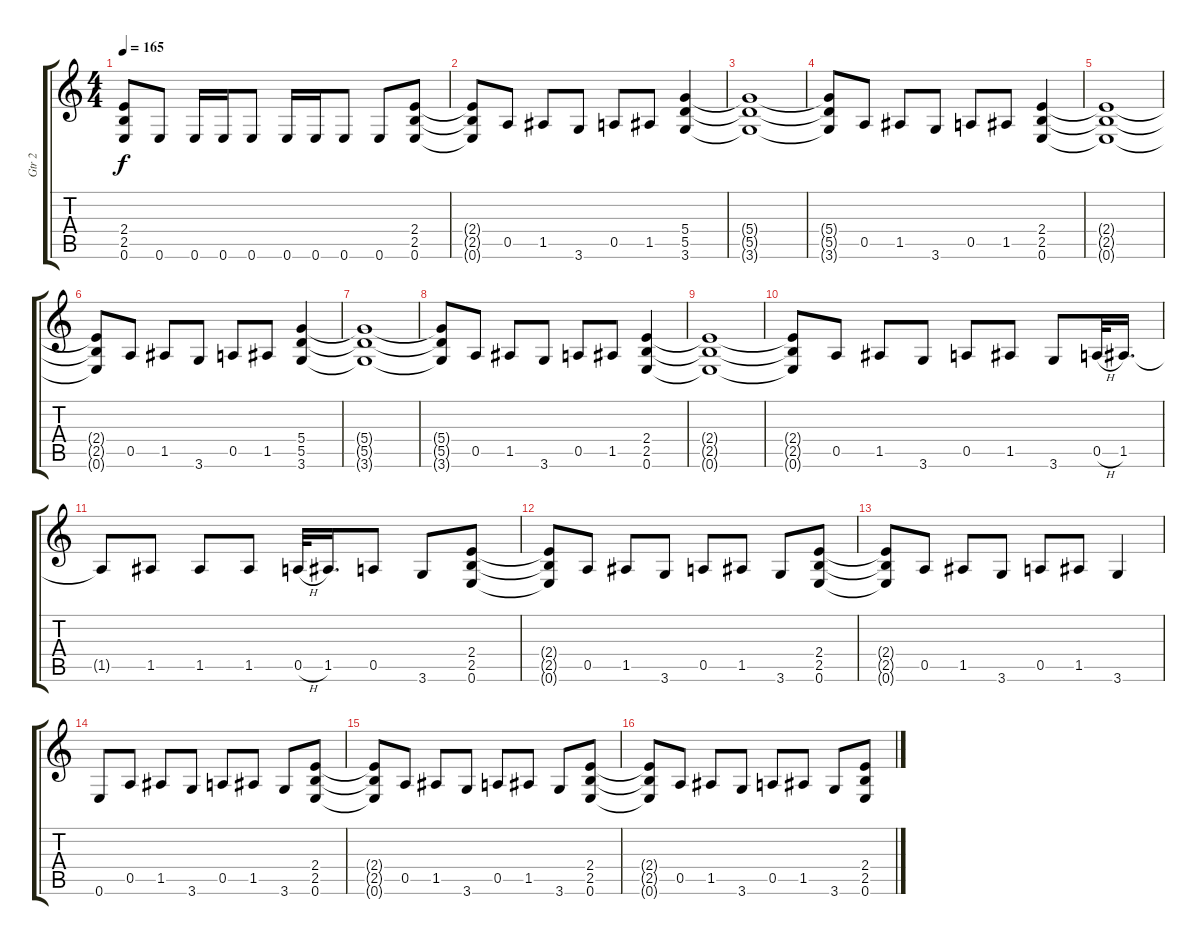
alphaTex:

\track ("Gtr 2" "Gtr 2") {instrument distortionguitar}
\staff {score tabs}
\tuning (E4 B3 G3 D3 A2 E2) {hide}
\ts (4 4)
\tempo 165
\clef g2
\ks c
(2.4{t} 2.5{t} 0.6{t}).8{dy f} 0.6.8 0.6.16 0.6.16 0.6.8 0.6.16 0.6.16 0.6.8 0.6.8 (2.4 2.5 0.6).8 |
(2.4{t} 2.5{t} 0.6{t}).8 0.5.8 1.5.8 3.6.8 0.5.8 1.5.8 (5.4 5.5 3.6).4 |
(5.4{t} 5.5{t} 3.6{t}).1 |
(5.4{t} 5.5{t} 3.6{t}).8 0.5.8 1.5.8 3.6.8 0.5.8 1.5.8 (2.4 2.5 0.6).4 |
(2.4{t} 2.5{t} 0.6{t}).1 |
(2.4{t} 2.5{t} 0.6{t}).8 0.5.8 1.5.8 3.6.8 0.5.8 1.5.8 (5.4 5.5 3.6).4 |
(5.4{t} 5.5{t} 3.6{t}).1 |
(5.4{t} 5.5{t} 3.6{t}).8 0.5.8 1.5.8 3.6.8 0.5.8 1.5.8 (2.4 2.5 0.6).4 |
(2.4{t} 2.5{t} 0.6{t}).1 |
(2.4{t} 2.5{t} 0.6{t}).8 0.5.8 1.5.8 3.6.8 0.5.8 1.5.8 3.6.8 0.5{h}.32 1.5.16{d} |
1.5{t}.8 1.5.8 1.5.8 1.5.8 0.5{h}.32 1.5.16{d} 0.5.8 3.6.8 (2.4 2.5 0.6).8 |
(2.4{t} 2.5{t} 0.6{t}).8 0.5.8 1.5.8 3.6.8 0.5.8 1.5.8 3.6.8 (2.4 2.5 0.6).8 |
(2.4{t} 2.5{t} 0.6{t}).8 0.5.8 1.5.8 3.6.8 0.5.8 1.5.8 3.6.4 |
0.6.8 0.5.8 1.5.8 3.6.8 0.5.8 1.5.8 3.6.8 (2.4 2.5 0.6).8 |
(2.4{t} 2.5{t} 0.6{t}).8 0.5.8 1.5.8 3.6.8 0.5.8 1.5.8 3.6.8 (2.4 2.5 0.6).8 |
(2.4{t} 2.5{t} 0.6{t}).8 0.5.8 1.5.8 3.6.8 0.5.8 1.5.8 3.6.8 (2.4 2.5 0.6).8
